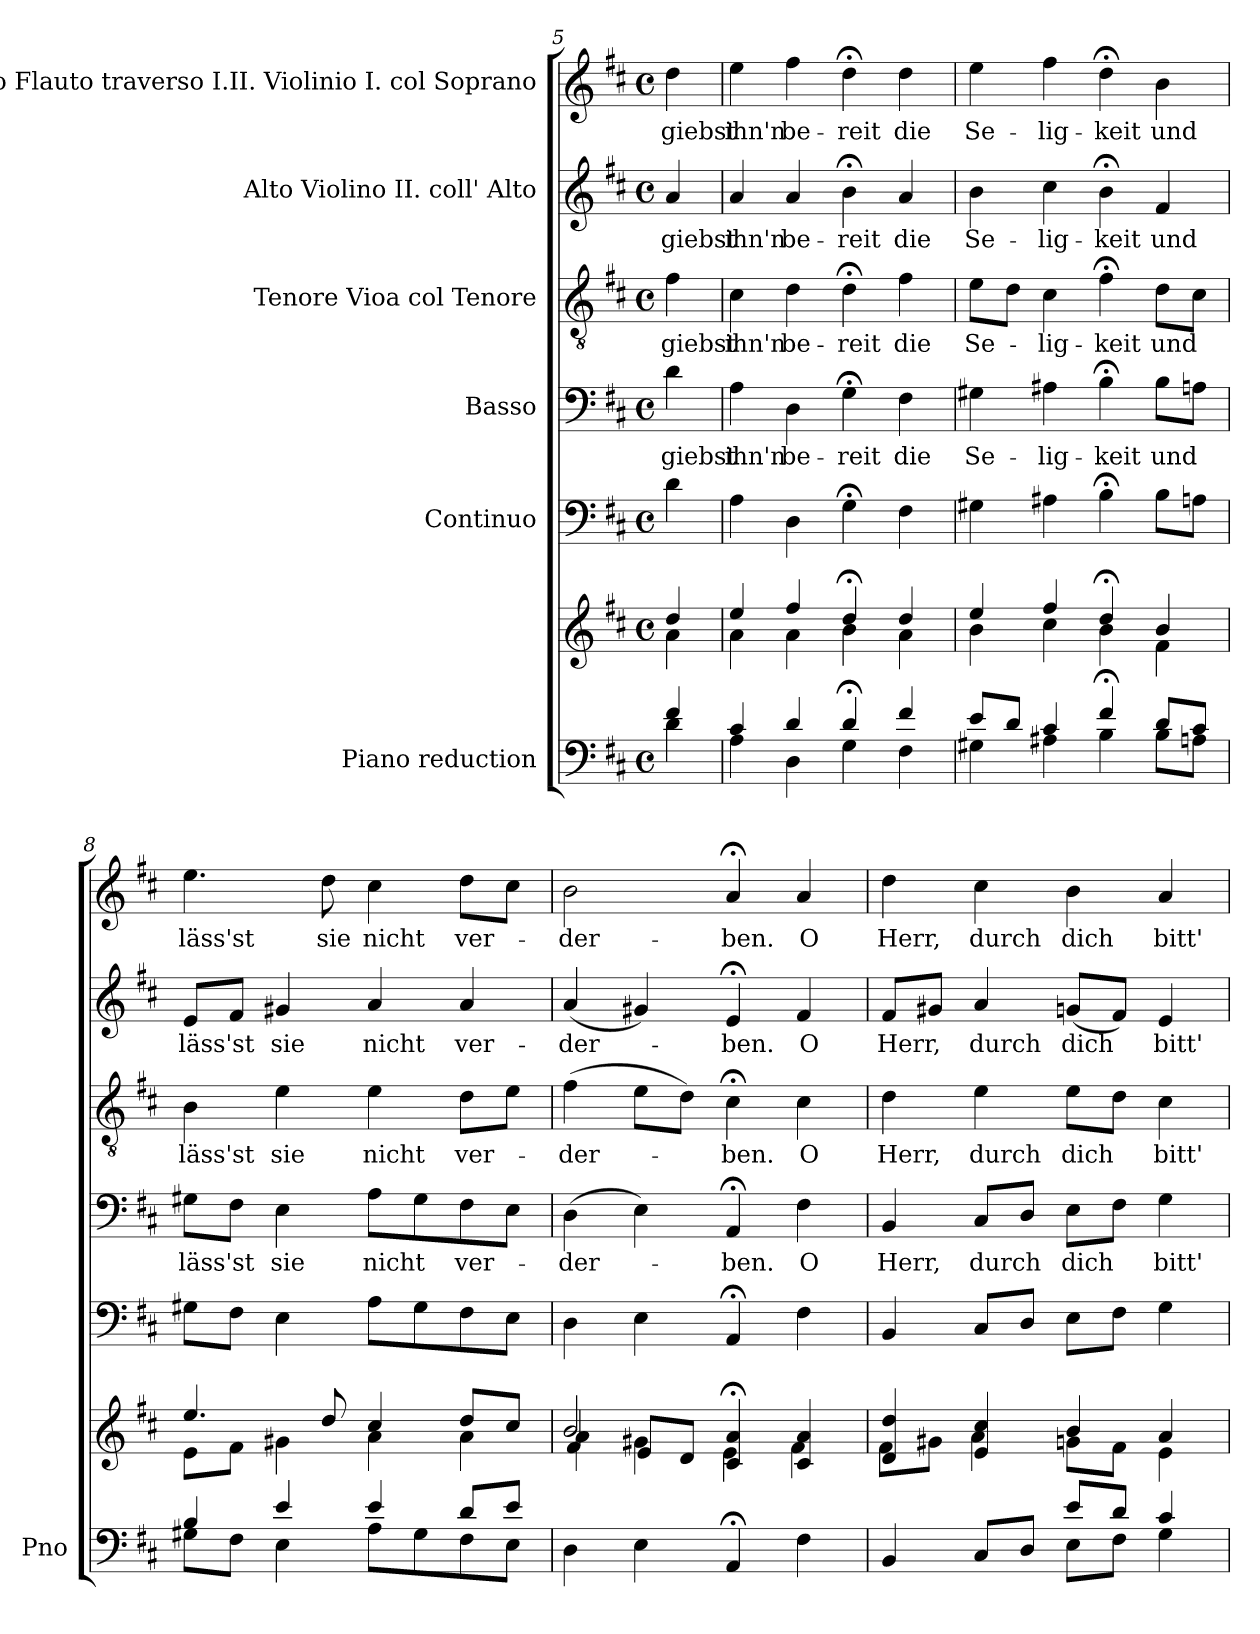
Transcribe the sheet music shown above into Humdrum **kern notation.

**kern	**kern	**kern	**kern	**text	**kern	**text	**kern	**text	**kern	**text
*part6	*part6	*part5	*part4	*part4	*part3	*part3	*part2	*part2	*part1	*part1
*staff7	*staff6	*staff5	*staff4	*staff4	*staff3	*staff3	*staff2	*staff2	*staff1	*staff1
*I"Piano reduction	*	*I"Continuo	*I"Basso	*	*I"Tenore Vioa col Tenore	*	*I"Alto Violino II. coll' Alto	*	*I"Soprano Flauto traverso I.II. Violinio I. col Soprano	*
*I'Pno	*	*	*	*	*	*	*	*	*	*
!!LO:LB:g=z
*clefF4	*clefG2	*clefF4	*clefF4	*	*clefGv2	*	*clefG2	*	*clefG2	*
*k[f#c#]	*k[f#c#]	*k[f#c#]	*k[f#c#]	*	*k[f#c#]	*	*k[f#c#]	*	*k[f#c#]	*
*M4/4	*M4/4	*M4/4	*M4/4	*	*M4/4	*	*M4/4	*	*M4/4	*
*met(c)	*met(c)	*met(c)	*met(c)	*	*met(c)	*	*met(c)	*	*met(c)	*
=5X1	=5X1	=5X1	=5X1	=5X1	=5X1	=5X1	=5X1	=5X1	=5X1	=5X1
*^	*^	*	*	*	*	*	*	*	*	*
!	!	!	!	!	!	!LO:LY:b	!	!LO:LY:b	!	!LO:LY:b	!	!LO:LY:b
4f#/	4d\	4dd/	4a\	4d\	4d\	giebst	4f#\	giebst	4a/	giebst	4dd\	giebst
=6	=6	=6	=6	=6	=6	=6	=6	=6	=6	=6	=6	=6
!	!	!	!	!	!	!LO:LY:b	!	!LO:LY:b	!	!LO:LY:b	!	!LO:LY:b
4c#/	4A\	4ee/	4a\	4A\	4A\	ihn'n	4c#\	ihn'n	4a/	ihn'n	4ee\	ihn'n
!	!	!	!	!	!	!LO:LY:b	!	!LO:LY:b	!	!LO:LY:b	!	!LO:LY:b
4d/	4D\	4ff#/	4a\	4D\	4D\	be-	4d\	be-	4a/	be-	4ff#\	be-
!	!	!	!	!	!	!LO:LY:b	!	!LO:LY:b	!	!LO:LY:b	!	!LO:LY:b
4d;/	4G\	4dd;</	4b\	4G;<\	4G;<\	-reit	4d;<\	-reit	4b;<\	-reit	4dd;<\	-reit
!	!	!	!	!	!	!LO:LY:b	!	!LO:LY:b	!	!LO:LY:b	!	!LO:LY:b
4f#/	4F#\	4dd/	4a\	4F#\	4F#\	die	4f#\	die	4a/	die	4dd\	die
=7	=7	=7	=7	=7	=7	=7	=7	=7	=7	=7	=7	=7
!	!	!	!	!	!	!LO:LY:b	!	!LO:LY:b	!	!LO:LY:b	!	!LO:LY:b
8e/L	4G#X\	4ee/	4b\	4G#X\	4G#X\	Se-	8e\L	Se-	4b\	Se-	4ee\	Se-
8d/J	.	.	.	.	.	.	8d\J	.	.	.	.	.
!	!	!	!	!	!	!LO:LY:b	!	!LO:LY:b	!	!LO:LY:b	!	!LO:LY:b
4c#/	4A#X\	4ff#/	4cc#\	4A#X\	4A#X\	-lig-	4c#\	-lig-	4cc#\	-lig-	4ff#\	-lig-
!	!	!	!	!	!	!LO:LY:b	!	!LO:LY:b	!	!LO:LY:b	!	!LO:LY:b
4f#;/	4B\	4dd;</	4b\	4B;<\	4B;<\	-keit	4f#;<\	-keit	4b;<\	-keit	4dd;<\	-keit
!	!	!	!	!	!	!LO:LY:b	!	!LO:LY:b	!	!LO:LY:b	!	!LO:LY:b
8d/L	8B\L	4b/	4f#\	8B\L	8B\L	und	8d\L	und	4f#/	und	4b\	und
8c#/J	8An\J	.	.	8An\J	8An\J	.	8c#\J	.	.	.	.	.
=8	=8	=8	=8	=8	=8	=8	=8	=8	=8	=8	=8	=8
!	!	!	!	!	!	!LO:LY:b	!	!LO:LY:b	!	!LO:LY:b	!	!LO:LY:b
4B/	8G#X\L	4.ee/	8e\L	8G#X\L	8G#X\L	läss'st	4B\	läss'st	8e/L	läss'st	4.ee\	läss'st
.	8F#\J	.	8f#\J	8F#\J	8F#\J	.	.	.	8f#/J	.	.	.
!	!	!	!	!	!	!LO:LY:b	!	!LO:LY:b	!	!LO:LY:b	!	!
4e/	4E\	.	4g#X\	4E\	4E\	sie	4e\	sie	4g#X/	sie	.	.
!	!	!	!	!	!	!	!	!	!	!	!	!LO:LY:b
.	.	8dd/	.	.	.	.	.	.	.	.	8dd\	sie
!	!	!	!	!	!	!LO:LY:b	!	!LO:LY:b	!	!LO:LY:b	!	!LO:LY:b
4e/	8A\L	4cc#/	4a\	8A\L	8A\L	nicht	4e\	nicht	4a/	nicht	4cc#\	nicht
.	8G#\	.	.	8G#\	8G#\	.	.	.	.	.	.	.
!	!	!	!	!	!	!LO:LY:b	!	!LO:LY:b	!	!LO:LY:b	!	!LO:LY:b
8d/L	8F#\	8dd/L	4a\	8F#\	8F#\	ver-	8d\L	ver-	4a/	ver-	8dd\L	ver-
8e/J	8E\J	8cc#/J	.	8E\J	8E\J	.	8e\J	.	.	.	8cc#\J	.
=9	=9	=9	=9	=9	=9	=9	=9	=9	=9	=9	=9	=9
*	*	*	*^	*	*	*	*	*	*	*	*	*
!	!	!	!	!	!	!	!LO:LY:b	!	!LO:LY:b	!	!LO:LY:b	!	!LO:LY:b
*v	*v	*	*	*	*	*	*	*	*	*	*	*	*
4D\	2b/	4a\	4f#/	4D\	(4D\	-der-	(4f#\	-der-	(4a/	-der-	2b\	-der-
4E\	.	4g#X\	8e/L	4E\	4E\)	.	8e\L	.	4g#X/)	.	.	.
.	.	.	8d/J	.	.	.	8d\J)	.	.	.	.	.
!	!	!	!	!	!	!LO:LY:b	!	!LO:LY:b	!	!LO:LY:b	!	!LO:LY:b
4AA;/	4c#/;< 4a/;<	4e\	2ryy	4AA;</	4AA;</	-ben.	4c#;<\	-ben.	4e;</	-ben.	4a;</	-ben.
!	!	!	!	!	!	!LO:LY:b	!	!LO:LY:b	!	!LO:LY:b	!	!LO:LY:b
4F#\	4c#/ 4a/	4f#\	.	4F#\	4F#\	O	4c#\	O	4f#/	O	4a/	O
*	*	*v	*v	*	*	*	*	*	*	*	*	*
!!LO:PB:g=z
=10	=10	=10	=10	=10	=10	=10	=10	=10	=10	=10	=10
*^	*	*	*	*	*	*	*	*	*	*	*
!	!	!	!	!	!	!LO:LY:b	!	!LO:LY:b	!	!LO:LY:b	!	!LO:LY:b
4BB/	2ryy	4d/ 4dd/	8f#\L	4BB/	4BB/	Herr,	4d\	Herr,	8f#/L	Herr,	4dd\	Herr,
.	.	.	8g#X\J	.	.	.	.	.	8g#X/J	.	.	.
!	!	!	!	!	!	!LO:LY:b	!	!LO:LY:b	!	!LO:LY:b	!	!LO:LY:b
8C#/L	.	4e/ 4cc#/	4a\	8C#/L	8C#/L	durch	4e\	durch	4a/	durch	4cc#\	durch
8D/J	.	.	.	8D/J	8D/J	.	.	.	.	.	.	.
!	!	!	!	!	!	!LO:LY:b	!	!LO:LY:b	!	!LO:LY:b	!	!LO:LY:b
8e/L	8E\L	4b/	8gn\L	8E\L	8E\L	dich	8e\L	dich	(8gn/L	dich	4b\	dich
8d/J	8F#\J	.	8f#\J	8F#\J	8F#\J	.	8d\J	.	8f#/J)	.	.	.
!	!	!	!	!	!	!LO:LY:b	!	!LO:LY:b	!	!LO:LY:b	!	!LO:LY:b
4c#/	4G\	4a/	4e\	4G\	4G\	bitt'	4c#\	bitt'	4e/	bitt'	4a/	bitt'
*v	*v	*	*	*	*	*	*	*	*	*	*	*
*	*v	*v	*	*	*	*	*	*	*	*	*
=	=	=	=	=	=	=	=	=	=	=
*-	*-	*-	*-	*-	*-	*-	*-	*-	*-	*-
